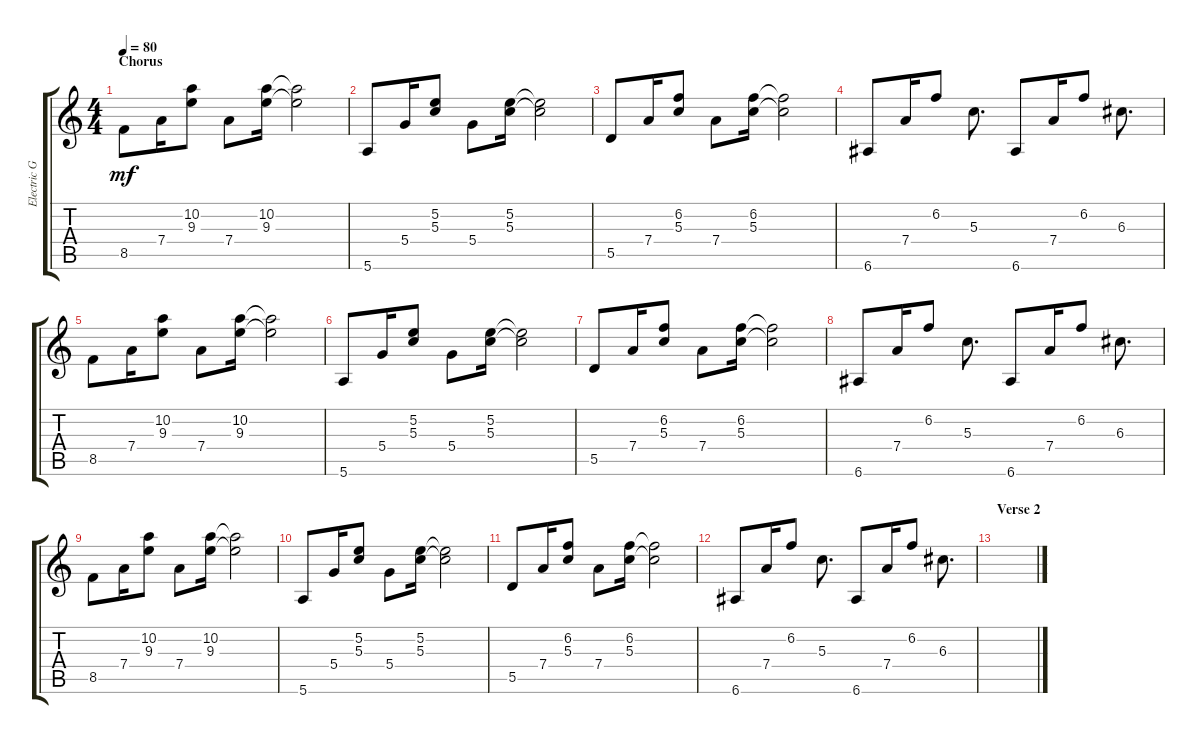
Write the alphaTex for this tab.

\track ("Electric Guitar" "Electric G") {instrument electricguitarclean}
\staff {score tabs}
\tuning (E4 B3 G3 D3 A2 E2) {hide}
\ts (4 4)
\section ("" "Chorus")
\tempo 80
\clef g2
\ks c
8.5.8{dy mf} 7.4.16 (10.2 9.3).8 7.4.8 (10.2 9.3).16 (10.2{t} 9.3{t}).2 |
5.6.8 5.4.16 (5.2 5.3).8 5.4.8 (5.2 5.3).16 (5.2{t} 5.3{t}).2 |
5.5.8 7.4.16 (6.2 5.3).8 7.4.8 (6.2 5.3).16 (6.2{t} 5.3{t}).2 |
6.6.8 7.4.16 6.2.8 5.3.8{d} 6.6.8 7.4.16 6.2.8 6.3.8{d} |
8.5.8 7.4.16 (10.2 9.3).8 7.4.8 (10.2 9.3).16 (10.2{t} 9.3{t}).2 |
5.6.8 5.4.16 (5.2 5.3).8 5.4.8 (5.2 5.3).16 (5.2{t} 5.3{t}).2 |
5.5.8 7.4.16 (6.2 5.3).8 7.4.8 (6.2 5.3).16 (6.2{t} 5.3{t}).2 |
6.6.8 7.4.16 6.2.8 5.3.8{d} 6.6.8 7.4.16 6.2.8 6.3.8{d} |
8.5.8 7.4.16 (10.2 9.3).8 7.4.8 (10.2 9.3).16 (10.2{t} 9.3{t}).2 |
5.6.8 5.4.16 (5.2 5.3).8 5.4.8 (5.2 5.3).16 (5.2{t} 5.3{t}).2 |
5.5.8 7.4.16 (6.2 5.3).8 7.4.8 (6.2 5.3).16 (6.2{t} 5.3{t}).2 |
6.6.8 7.4.16 6.2.8 5.3.8{d} 6.6.8 7.4.16 6.2.8 6.3.8{d} |
\section ("" "Verse 2")
